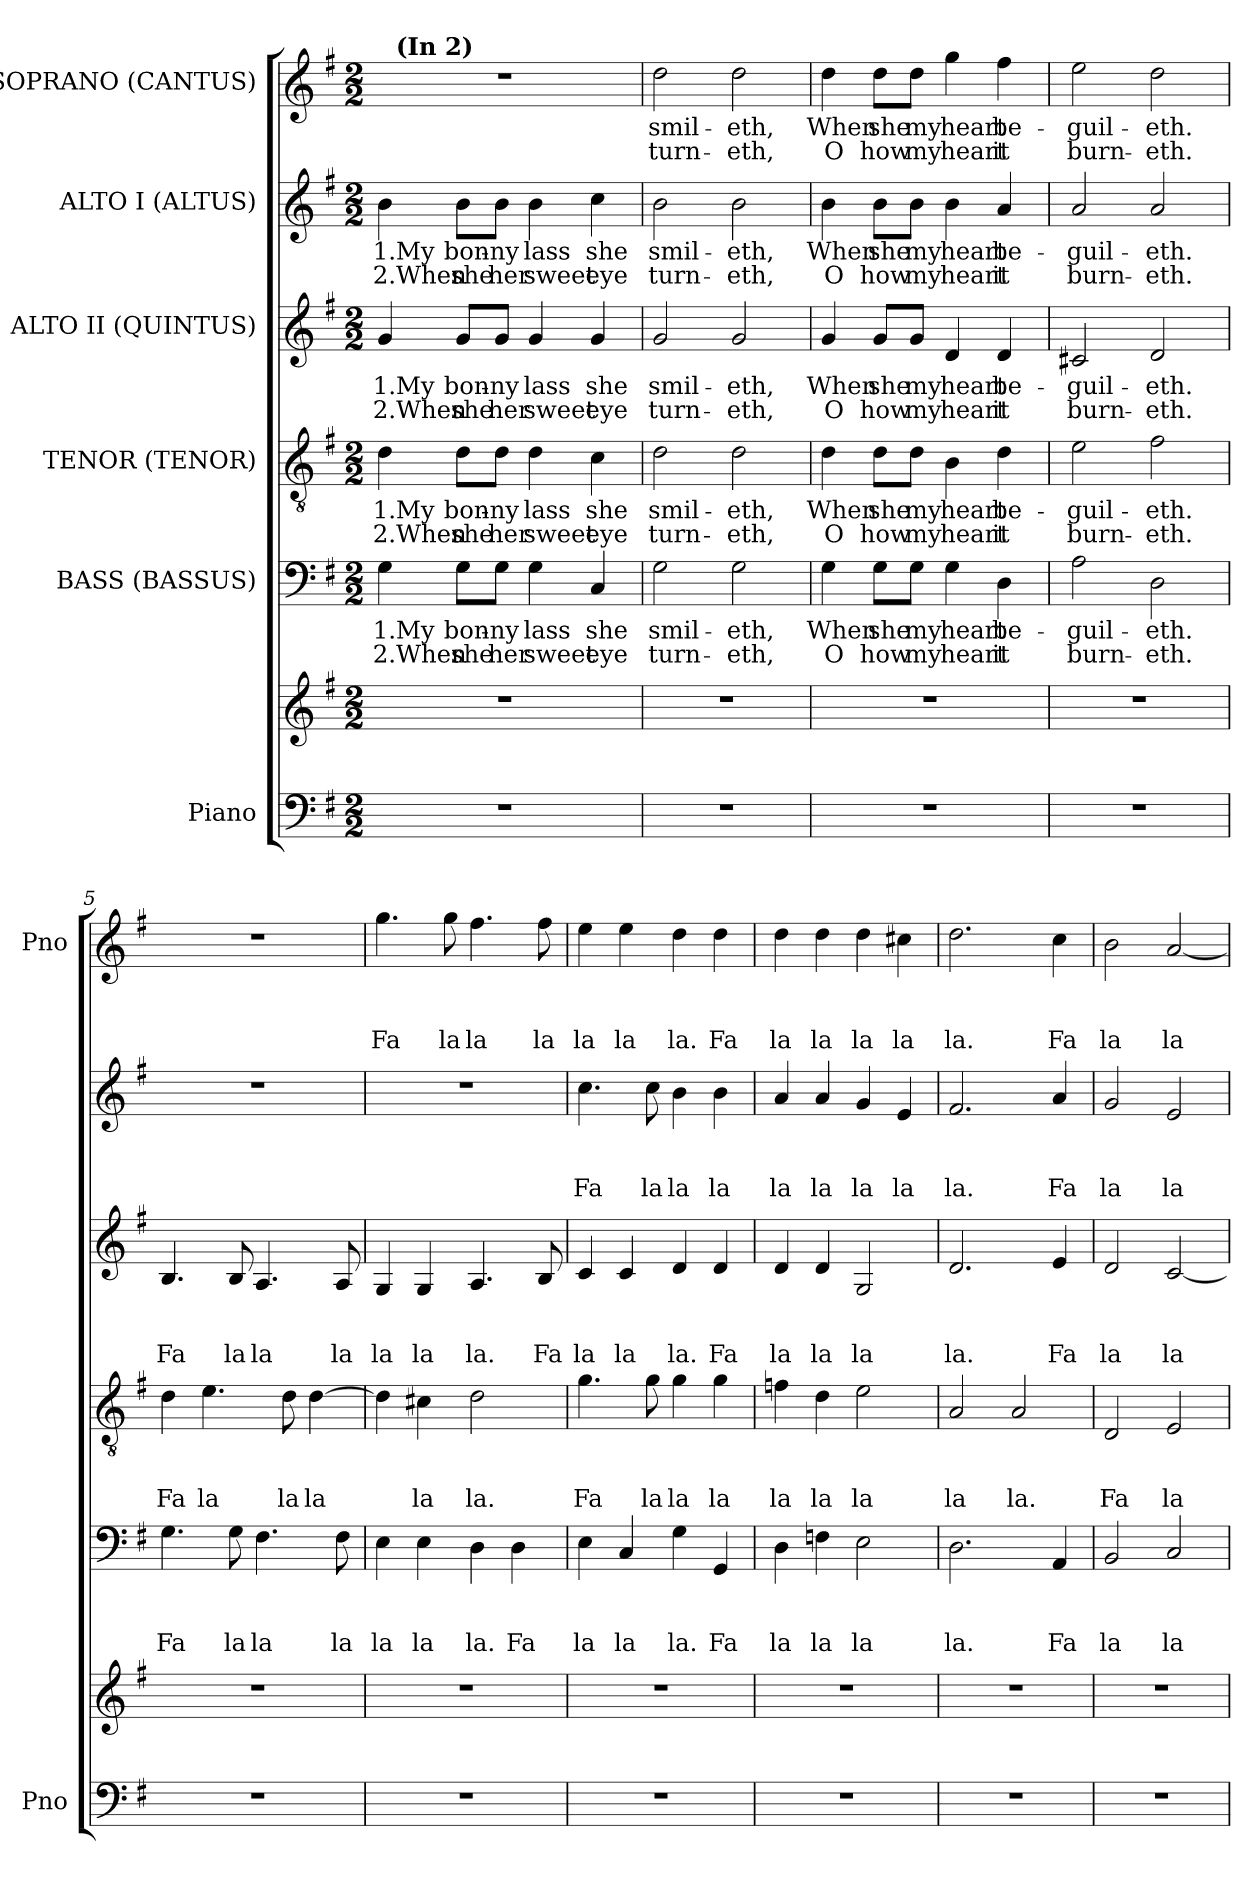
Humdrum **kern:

**kern	**kern	**kern	**text	**text	**text	**kern	**text	**text	**text	**kern	**text	**text	**text	**kern	**text	**text	**text	**kern	**text	**text	**text
*part6	*part6	*part5	*part5	*part5	*part5	*part4	*part4	*part4	*part4	*part3	*part3	*part3	*part3	*part2	*part2	*part2	*part2	*part1	*part1	*part1	*part1
*staff7	*staff6	*staff5	*staff5	*staff5	*staff5	*staff4	*staff4	*staff4	*staff4	*staff3	*staff3	*staff3	*staff3	*staff2	*staff2	*staff2	*staff2	*staff1	*staff1	*staff1	*staff1
*I"Piano	*	*I"BASS (BASSUS)	*	*	*	*I"TENOR (TENOR)	*	*	*	*I"ALTO II (QUINTUS)	*	*	*	*I"ALTO I (ALTUS)	*	*	*	*I"SOPRANO (CANTUS)	*	*	*
*I'Pno	*	*	*	*	*	*	*	*	*	*	*	*	*	*	*	*	*	*I'Pno	*	*	*
*clefF4	*clefG2	*clefF4	*	*	*	*clefGv2	*	*	*	*clefG2	*	*	*	*clefG2	*	*	*	*clefG2	*	*	*
*k[f#]	*k[f#]	*k[f#]	*	*	*	*k[f#]	*	*	*	*k[f#]	*	*	*	*k[f#]	*	*	*	*k[f#]	*	*	*
*G:	*G:	*G:	*	*	*	*G:	*	*	*	*G:	*	*	*	*G:	*	*	*	*G:	*	*	*
*M2/2	*M2/2	*M2/2	*	*	*	*M2/2	*	*	*	*M2/2	*	*	*	*M2/2	*	*	*	*M2/2	*	*	*
=1	=1	=1	=1	=1	=1	=1	=1	=1	=1	=1	=1	=1	=1	=1	=1	=1	=1	=1	=1	=1	=1
*	*	*	*	*	*	*	*	*	*	*	*	*	*	*	*	*	*	*^	*	*	*
1r	1r	4G\	1.My	2.When	.	4d\	1.My	2.When	.	4g/	1.My	2.When	.	4b\	1.My	2.When	.	1r	32ryy	.	.	.
!	!	!	!	!	!	!	!	!	!	!	!	!	!	!	!	!	!	!	!LO:TX:a:B:t=(In 2)	!	!	!
.	.	.	.	.	.	.	.	.	.	.	.	.	.	.	.	.	.	.	2ryy	.	.	.
.	.	8G\L	bon-	she	.	8d\L	bon-	she	.	8g/L	bon-	she	.	8b\L	bon-	she	.	.	.	.	.	.
.	.	8G\J	-ny	her	.	8d\J	-ny	her	.	8g/J	-ny	her	.	8b\J	-ny	her	.	.	.	.	.	.
.	.	4G\	lass	sweet	.	4d\	lass	sweet	.	4g/	lass	sweet	.	4b\	lass	sweet	.	.	.	.	.	.
.	.	.	.	.	.	.	.	.	.	.	.	.	.	.	.	.	.	.	4...ryy	.	.	.
.	.	4C/	she	eye	.	4c\	she	eye	.	4g/	she	eye	.	4cc\	she	eye	.	.	.	.	.	.
*	*	*	*	*	*	*	*	*	*	*	*	*	*	*	*	*	*	*v	*v	*	*	*
=2	=2	=2	=2	=2	=2	=2	=2	=2	=2	=2	=2	=2	=2	=2	=2	=2	=2	=2	=2	=2	=2
1r	1r	2G\	smil-	turn-	.	2d\	smil-	turn-	.	2g/	smil-	turn-	.	2b\	smil-	turn-	.	2dd\	smil-	turn-	.
.	.	2G\	-eth,	-eth,	.	2d\	-eth,	-eth,	.	2g/	-eth,	-eth,	.	2b\	-eth,	-eth,	.	2dd\	-eth,	-eth,	.
=3	=3	=3	=3	=3	=3	=3	=3	=3	=3	=3	=3	=3	=3	=3	=3	=3	=3	=3	=3	=3	=3
1r	1r	4G\	When	O	.	4d\	When	O	.	4g/	When	O	.	4b\	When	O	.	4dd\	When	O	.
.	.	8G\L	she	how	.	8d\L	she	how	.	8g/L	she	how	.	8b\L	she	how	.	8dd\L	she	how	.
.	.	8G\J	my	my	.	8d\J	my	my	.	8g/J	my	my	.	8b\J	my	my	.	8dd\J	my	my	.
.	.	4G\	heart	heart	.	4B\	heart	heart	.	4d/	heart	heart	.	4b\	heart	heart	.	4gg\	heart	heart	.
.	.	4D\	be-	it	.	4d\	be-	it	.	4d/	be-	it	.	4a/	be-	it	.	4ff#\	be-	it	.
!!LO:LB:g=z
=4	=4	=4	=4	=4	=4	=4	=4	=4	=4	=4	=4	=4	=4	=4	=4	=4	=4	=4	=4	=4	=4
1r	1r	2A\	-guil-	burn-	.	2e\	-guil-	burn-	.	2c#X/	-guil-	burn-	.	2a/	-guil-	burn-	.	2ee\	-guil-	burn-	.
.	.	2D\	-eth.	-eth.	.	2f#\	-eth.	-eth.	.	2d/	-eth.	-eth.	.	2a/	-eth.	-eth.	.	2dd\	-eth.	-eth.	.
=5	=5	=5	=5	=5	=5	=5	=5	=5	=5	=5	=5	=5	=5	=5	=5	=5	=5	=5	=5	=5	=5
1r	1r	4.G\	.	.	Fa	4d\	.	.	Fa	4.B/	.	.	Fa	1r	.	.	.	1r	.	.	.
.	.	.	.	.	.	4.e\	.	.	la	.	.	.	.	.	.	.	.	.	.	.	.
.	.	8G\	.	.	la	.	.	.	.	8B/	.	.	la	.	.	.	.	.	.	.	.
.	.	4.F#\	.	.	la	.	.	.	.	4.A/	.	.	la	.	.	.	.	.	.	.	.
.	.	.	.	.	.	8d\	.	.	la	.	.	.	.	.	.	.	.	.	.	.	.
.	.	.	.	.	.	[4d\	.	.	la	.	.	.	.	.	.	.	.	.	.	.	.
.	.	8F#\	.	.	la	.	.	.	.	8A/	.	.	la	.	.	.	.	.	.	.	.
=6	=6	=6	=6	=6	=6	=6	=6	=6	=6	=6	=6	=6	=6	=6	=6	=6	=6	=6	=6	=6	=6
1r	1r	4E\	.	.	la	4d\]	.	.	.	4G/	.	.	la	1r	.	.	.	4.gg\	.	.	Fa
.	.	4E\	.	.	la	4c#X\	.	.	la	4G/	.	.	la	.	.	.	.	.	.	.	.
.	.	.	.	.	.	.	.	.	.	.	.	.	.	.	.	.	.	8gg\	.	.	la
.	.	4D\	.	.	la.	2d\	.	.	la.	4.A/	.	.	la.	.	.	.	.	4.ff#\	.	.	la
.	.	4D\	.	.	Fa	.	.	.	.	.	.	.	.	.	.	.	.	.	.	.	.
.	.	.	.	.	.	.	.	.	.	8B/	.	.	Fa	.	.	.	.	8ff#\	.	.	la
=7	=7	=7	=7	=7	=7	=7	=7	=7	=7	=7	=7	=7	=7	=7	=7	=7	=7	=7	=7	=7	=7
1r	1r	4E\	.	.	la	4.g\	.	.	Fa	4c/	.	.	la	4.cc\	.	.	Fa	4ee\	.	.	la
.	.	4C/	.	.	la	.	.	.	.	4c/	.	.	la	.	.	.	.	4ee\	.	.	la
.	.	.	.	.	.	8g\	.	.	la	.	.	.	.	8cc\	.	.	la	.	.	.	.
.	.	4G\	.	.	la.	4g\	.	.	la	4d/	.	.	la.	4b\	.	.	la	4dd\	.	.	la.
.	.	4GG/	.	.	Fa	4g\	.	.	la	4d/	.	.	Fa	4b\	.	.	la	4dd\	.	.	Fa
=8	=8	=8	=8	=8	=8	=8	=8	=8	=8	=8	=8	=8	=8	=8	=8	=8	=8	=8	=8	=8	=8
1r	1r	4D\	.	.	la	4fn\	.	.	la	4d/	.	.	la	4a/	.	.	la	4dd\	.	.	la
.	.	4Fn\	.	.	la	4d\	.	.	la	4d/	.	.	la	4a/	.	.	la	4dd\	.	.	la
.	.	2E\	.	.	la	2e\	.	.	la	2G/	.	.	la	4g/	.	.	la	4dd\	.	.	la
.	.	.	.	.	.	.	.	.	.	.	.	.	.	4e/	.	.	la	4cc#X\	.	.	la
!!LO:PB:g=z
=9	=9	=9	=9	=9	=9	=9	=9	=9	=9	=9	=9	=9	=9	=9	=9	=9	=9	=9	=9	=9	=9
1r	1r	2.D\	.	.	la.	2A/	.	.	la	2.d/	.	.	la.	2.f#/	.	.	la.	2.dd\	.	.	la.
.	.	.	.	.	.	2A/	.	.	la.	.	.	.	.	.	.	.	.	.	.	.	.
.	.	4AA/	.	.	Fa	.	.	.	.	4e/	.	.	Fa	4a/	.	.	Fa	4cc\	.	.	Fa
=10	=10	=10	=10	=10	=10	=10	=10	=10	=10	=10	=10	=10	=10	=10	=10	=10	=10	=10	=10	=10	=10
1r	1r	2BB/	.	.	la	2D/	.	.	Fa	2d/	.	.	la	2g/	.	.	la	2b\	.	.	la
.	.	2C/	.	.	la	2E/	.	.	la	[2c/	.	.	la	2e/	.	.	la	[2a/	.	.	la
=	=	=	=	=	=	=	=	=	=	=	=	=	=	=	=	=	=	=	=	=	=
*-	*-	*-	*-	*-	*-	*-	*-	*-	*-	*-	*-	*-	*-	*-	*-	*-	*-	*-	*-	*-	*-
